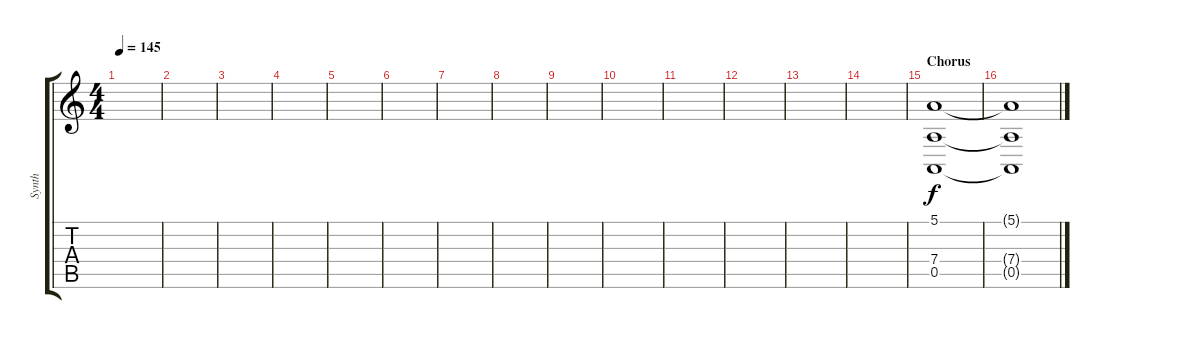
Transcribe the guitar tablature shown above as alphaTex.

\track ("Synth" "Synth") {instrument stringensemble1}
\staff {score tabs}
\tuning (E4 B3 G3 D3 A2 E2) {hide}
\ts (4 4)
\tempo 145
\clef g2
\ks c
|
|
|
|
|
|
|
|
|
|
|
|
|
|
\section ("" "Chorus")
(5.1 7.4 0.5).1 |
(5.1{t} 7.4{t} 0.5{t}).1
